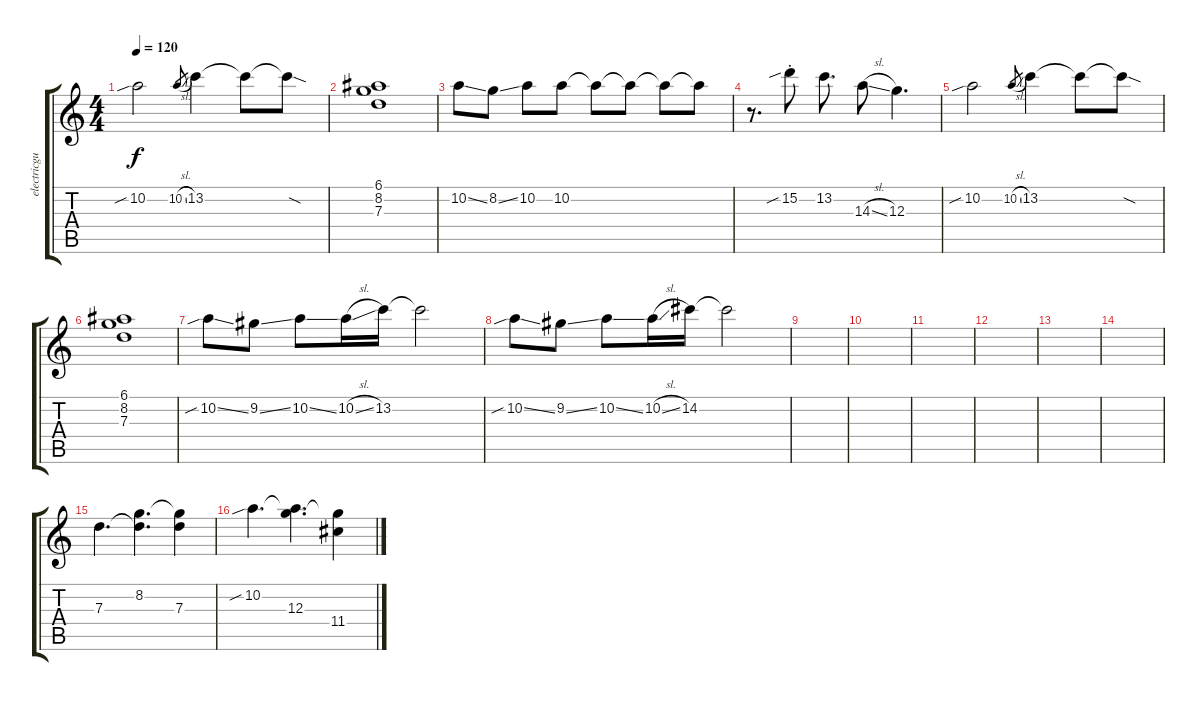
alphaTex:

\track ("electricguitar" "electricgu") {instrument electricguitarjazz}
\staff {score tabs}
\tuning (E4 B3 G3 D3 A2 E2) {hide}
\ts (4 4)
\tempo 120
\clef g2
\ks c
10.2{sib}.2{dy f} 10.2{sl}.8{gr} 13.2.4 13.2{t}.8 13.2{sod t}.8 |
(6.1 8.2 7.3).1 |
10.2{ss}.8 8.2{ss}.8 10.2.8 10.2.8 10.2{t}.8 10.2{t}.8 10.2{t}.8 10.2{t}.8 |
r.8{d} 15.2{sib st}.8 13.2.8{d} 14.3{sl}.8 12.3.4{d} |
10.2{sib}.2 10.2{sl}.8{gr} 13.2.4 13.2{t}.8 13.2{sod t}.8 |
(6.1 8.2 7.3).1 |
10.2{sib ss}.8 9.2{ss}.8 10.2{ss}.8 10.2{sl}.16 13.2.16 13.2{t}.2 |
10.2{sib ss}.8 9.2{ss}.8 10.2{ss}.8 10.2{sl}.16 14.2.16 14.2{t}.2 |
|
|
|
|
|
|
7.3.4{d} (8.2 7.3{t}).4{d} (8.2{t} 7.3).4 |
10.2{sib}.4{d} (10.2{t} 12.3).4{d} (12.3{t} 11.4).4
